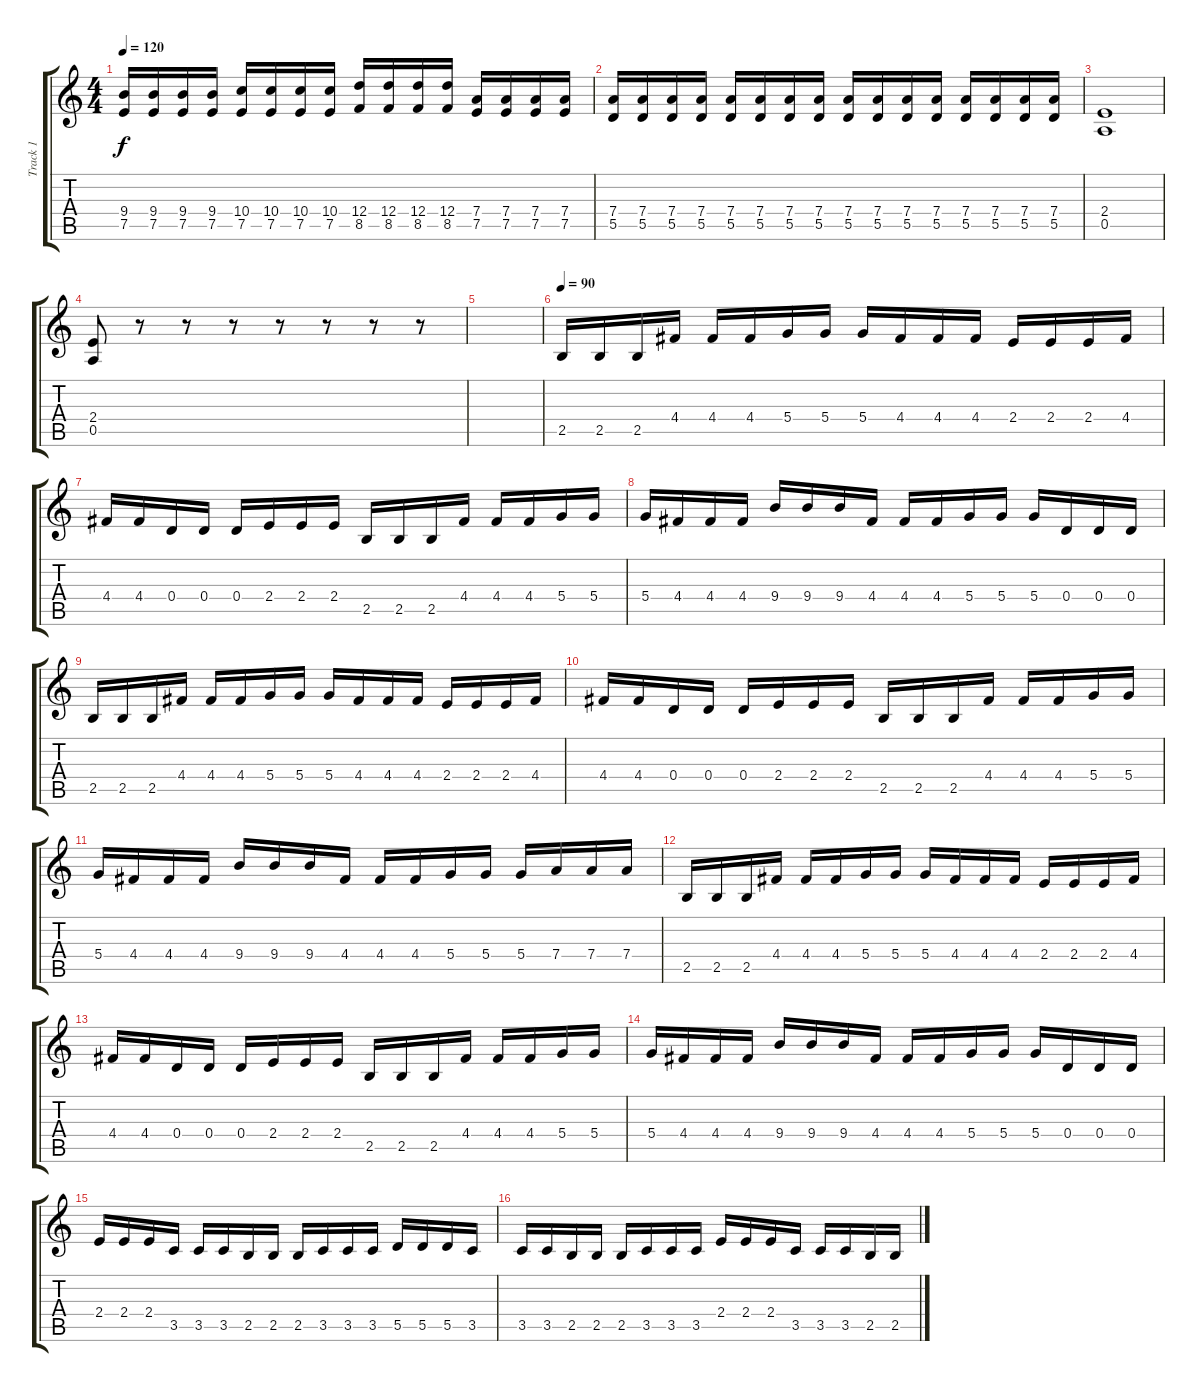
\track ("Track 1" "Track 1") {instrument distortionguitar}
\staff {score tabs}
\tuning (E4 B3 G3 D3 A2 E2) {hide}
\ts (4 4)
\tempo 120
\clef g2
\ks c
(9.4 7.5).16{dy f} (9.4 7.5).16 (9.4 7.5).16 (9.4 7.5).16 (10.4 7.5).16 (10.4 7.5).16 (10.4 7.5).16 (10.4 7.5).16 (12.4 8.5).16 (12.4 8.5).16 (12.4 8.5).16 (12.4 8.5).16 (7.4 7.5).16 (7.4 7.5).16 (7.4 7.5).16 (7.4 7.5).16 |
(7.4 5.5).16 (7.4 5.5).16 (7.4 5.5).16 (7.4 5.5).16 (7.4 5.5).16 (7.4 5.5).16 (7.4 5.5).16 (7.4 5.5).16 (7.4 5.5).16 (7.4 5.5).16 (7.4 5.5).16 (7.4 5.5).16 (7.4 5.5).16 (7.4 5.5).16 (7.4 5.5).16 (7.4 5.5).16 |
(2.4 0.5).1 |
(2.4 0.5).8 r.8 r.8 r.8 r.8 r.8 r.8 r.8 |
|
\tempo 90
2.5.16 2.5.16 2.5.16 4.4.16 4.4.16 4.4.16 5.4.16 5.4.16 5.4.16 4.4.16 4.4.16 4.4.16 2.4.16 2.4.16 2.4.16 4.4.16 |
4.4.16 4.4.16 0.4.16 0.4.16 0.4.16 2.4.16 2.4.16 2.4.16 2.5.16 2.5.16 2.5.16 4.4.16 4.4.16 4.4.16 5.4.16 5.4.16 |
5.4.16 4.4.16 4.4.16 4.4.16 9.4.16 9.4.16 9.4.16 4.4.16 4.4.16 4.4.16 5.4.16 5.4.16 5.4.16 0.4.16 0.4.16 0.4.16 |
2.5.16 2.5.16 2.5.16 4.4.16 4.4.16 4.4.16 5.4.16 5.4.16 5.4.16 4.4.16 4.4.16 4.4.16 2.4.16 2.4.16 2.4.16 4.4.16 |
4.4.16 4.4.16 0.4.16 0.4.16 0.4.16 2.4.16 2.4.16 2.4.16 2.5.16 2.5.16 2.5.16 4.4.16 4.4.16 4.4.16 5.4.16 5.4.16 |
5.4.16 4.4.16 4.4.16 4.4.16 9.4.16 9.4.16 9.4.16 4.4.16 4.4.16 4.4.16 5.4.16 5.4.16 5.4.16 7.4.16 7.4.16 7.4.16 |
2.5.16 2.5.16 2.5.16 4.4.16 4.4.16 4.4.16 5.4.16 5.4.16 5.4.16 4.4.16 4.4.16 4.4.16 2.4.16 2.4.16 2.4.16 4.4.16 |
4.4.16 4.4.16 0.4.16 0.4.16 0.4.16 2.4.16 2.4.16 2.4.16 2.5.16 2.5.16 2.5.16 4.4.16 4.4.16 4.4.16 5.4.16 5.4.16 |
5.4.16 4.4.16 4.4.16 4.4.16 9.4.16 9.4.16 9.4.16 4.4.16 4.4.16 4.4.16 5.4.16 5.4.16 5.4.16 0.4.16 0.4.16 0.4.16 |
2.4.16 2.4.16 2.4.16 3.5.16 3.5.16 3.5.16 2.5.16 2.5.16 2.5.16 3.5.16 3.5.16 3.5.16 5.5.16 5.5.16 5.5.16 3.5.16 |
3.5.16 3.5.16 2.5.16 2.5.16 2.5.16 3.5.16 3.5.16 3.5.16 2.4.16 2.4.16 2.4.16 3.5.16 3.5.16 3.5.16 2.5.16 2.5.16
